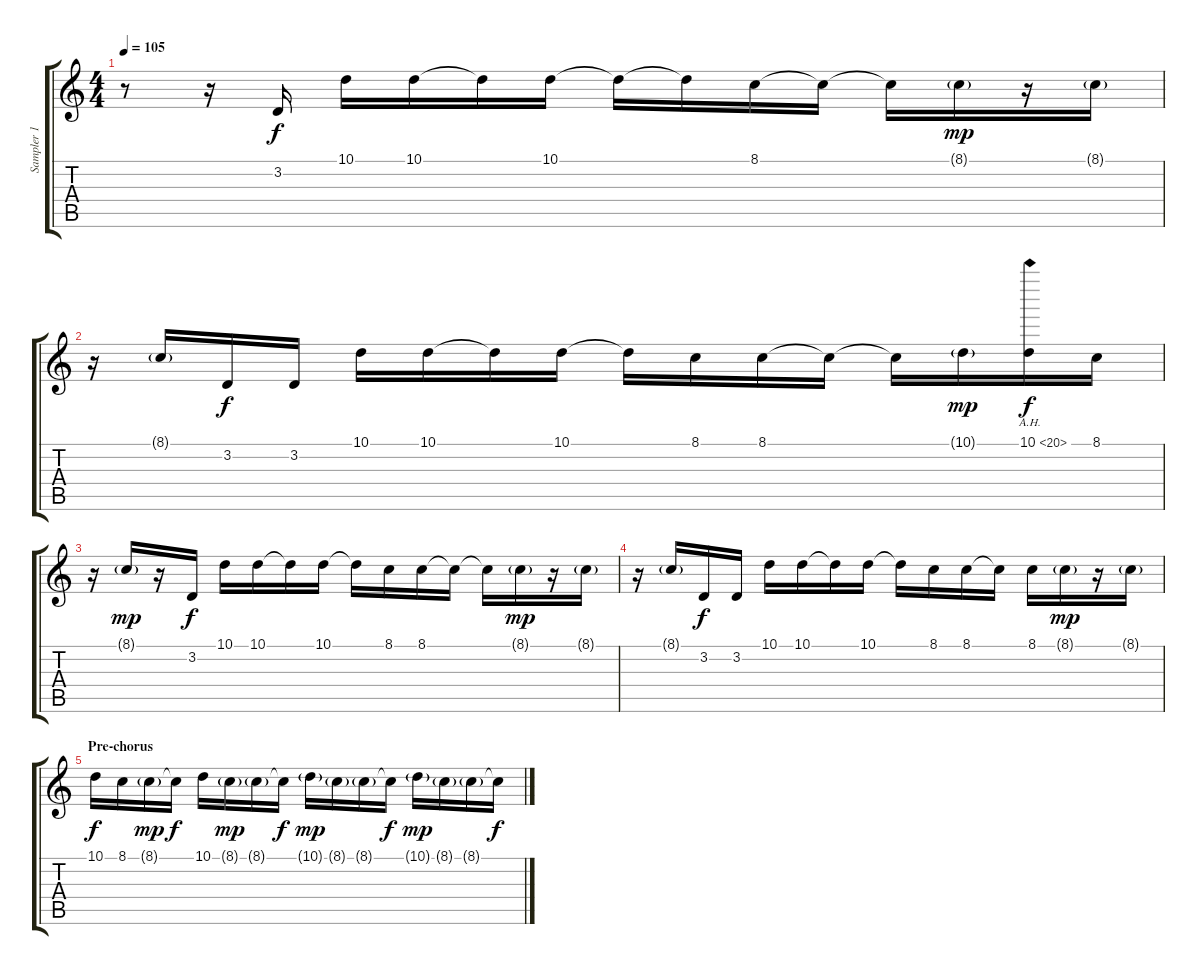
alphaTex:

\track ("Sampler 1 (Joseph Hahn)" "Sampler 1 ") {instrument fx1rain}
\staff {score tabs}
\tuning (E4 B3 G3 D3 A2 E2) {hide}
\ts (4 4)
\tempo 105
\clef g2
\ks c
r.8{dy mp} r.16 3.2.16{dy f} 10.1.16 10.1.16 10.1{t}.16 10.1.16 10.1{t}.16 10.1{t}.16 8.1.16 8.1{t}.16 8.1{t}.16 8.1{g}.16{dy mp} r.16 8.1{g}.16 |
r.16 8.1{g}.16 3.2.16{dy f} 3.2.16 10.1.16 10.1.16 10.1{t}.16 10.1.16 10.1{t}.16 8.1.16 8.1.16 8.1{t}.16 8.1{t}.16 10.1{g}.16{dy mp} 10.1{ah 10}.16{dy f} 8.1.16 |
r.16 8.1{g}.16{dy mp} r.16 3.2.16{dy f} 10.1.16 10.1.16 10.1{t}.16 10.1.16 10.1{t}.16 8.1.16 8.1.16 8.1{t}.16 8.1{t}.16 8.1{g}.16{dy mp} r.16 8.1{g}.16 |
r.16 8.1{g}.16 3.2.16{dy f} 3.2.16 10.1.16 10.1.16 10.1{t}.16 10.1.16 10.1{t}.16 8.1.16 8.1.16 8.1{t}.16 8.1.16 8.1{g}.16{dy mp} r.16 8.1{g}.16 |
\section ("" "Pre-chorus")
10.1.16{dy f} 8.1.16 8.1{g}.16{dy mp} 8.1{t}.16{dy f} 10.1.16 8.1{g}.16{dy mp} 8.1{g}.16 8.1{t}.16{dy f} 10.1{g}.16{dy mp} 8.1{g}.16 8.1{g}.16 8.1{t}.16{dy f} 10.1{g}.16{dy mp} 8.1{g}.16 8.1{g}.16 8.1{t}.16{dy f}
